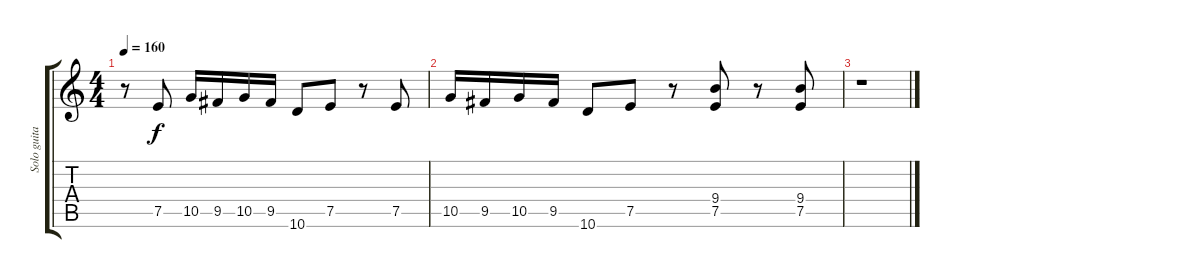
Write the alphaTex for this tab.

\track ("Solo guitar" "Solo guita") {instrument distortionguitar}
\staff {score tabs}
\tuning (E4 B3 G3 D3 A2 E2) {hide}
\ts (4 4)
\tempo 160
\clef g2
\ks c
r.8{dy f} 7.5.8 10.5.16 9.5.16 10.5.16 9.5.16 10.6.8 7.5.8 r.8 7.5.8 |
10.5.16 9.5.16 10.5.16 9.5.16 10.6.8 7.5.8 r.8 (9.4 7.5).8 r.8 (9.4 7.5).8 |
r.1
